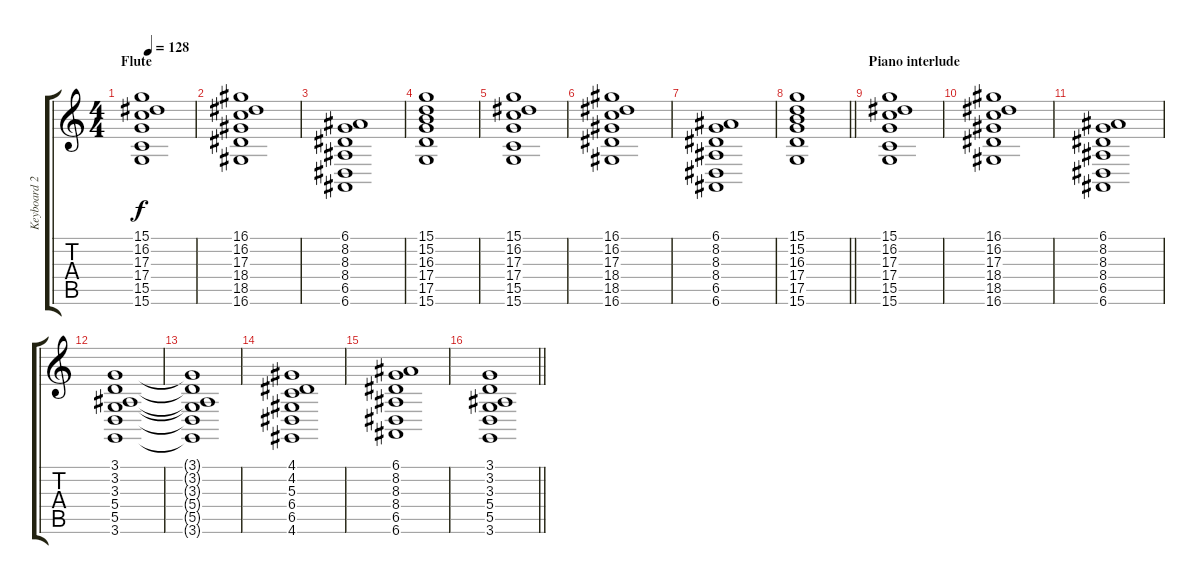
\track ("Keyboard 2" "Keyboard 2") {instrument stringensemble2}
\staff {score tabs}
\tuning (E4 B3 G3 D3 A2 E2) {hide}
\ts (4 4)
\section ("" "Flute")
\tempo 128
\clef g2
\ks c
(15.1 16.2 17.3 17.4 15.5 15.6).1{dy f} |
(16.1 16.2 17.3 18.4 18.5 16.6).1 |
(6.1 8.2 8.3 8.4 6.5 6.6).1 |
(15.1 15.2 16.3 17.4 17.5 15.6).1 |
(15.1 16.2 17.3 17.4 15.5 15.6).1 |
(16.1 16.2 17.3 18.4 18.5 16.6).1 |
(6.1 8.2 8.3 8.4 6.5 6.6).1 |
\barLineRight lightlight
(15.1 15.2 16.3 17.4 17.5 15.6).1 |
\section ("" "Piano interlude")
(15.1 16.2 17.3 17.4 15.5 15.6).1 |
(16.1 16.2 17.3 18.4 18.5 16.6).1 |
(6.1 8.2 8.3 8.4 6.5 6.6).1 |
(3.1 3.2 3.3 5.4 5.5 3.6).1 |
(3.1{t} 3.2{t} 3.3{t} 5.4{t} 5.5{t} 3.6{t}).1 |
(4.1 4.2 5.3 6.4 6.5 4.6).1 |
(6.1 8.2 8.3 8.4 6.5 6.6).1 |
\barLineRight lightlight
(3.1 3.2 3.3 5.4 5.5 3.6).1
